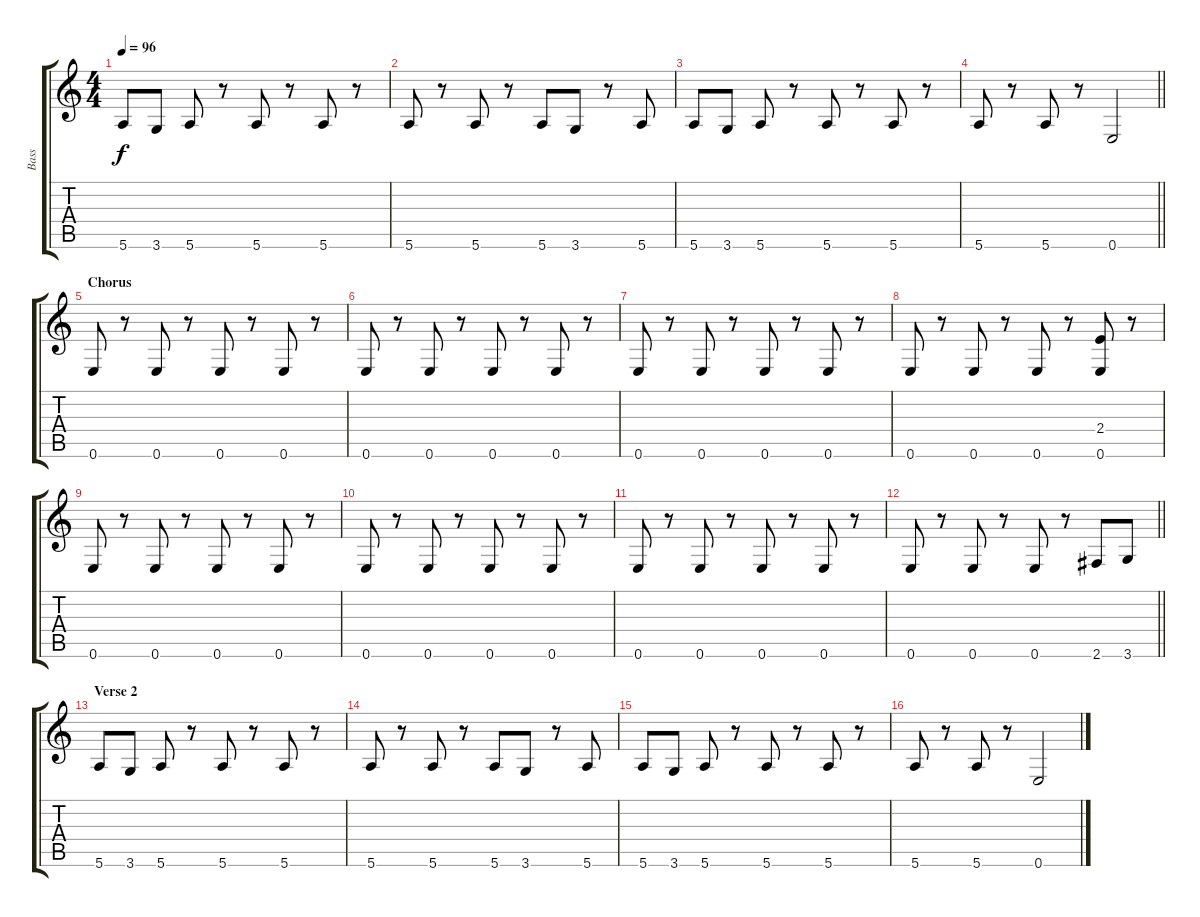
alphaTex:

\track ("Bass" "Bass") {instrument electricbassfinger}
\staff {score tabs}
\tuning (E4 B3 G3 D3 A2 E2) {hide}
\ts (4 4)
\tempo 96
\clef g2
\ks c
5.6.8{dy f} 3.6.8 5.6.8 r.8 5.6.8 r.8 5.6.8 r.8 |
5.6.8 r.8 5.6.8 r.8 5.6.8 3.6.8 r.8 5.6.8 |
5.6.8 3.6.8 5.6.8 r.8 5.6.8 r.8 5.6.8 r.8 |
\barLineRight lightlight
5.6.8 r.8 5.6.8 r.8 0.6.2 |
\section ("" "Chorus")
0.6.8 r.8 0.6.8 r.8 0.6.8 r.8 0.6.8 r.8 |
0.6.8 r.8 0.6.8 r.8 0.6.8 r.8 0.6.8 r.8 |
0.6.8 r.8 0.6.8 r.8 0.6.8 r.8 0.6.8 r.8 |
0.6.8 r.8 0.6.8 r.8 0.6.8 r.8 (2.4 0.6).8 r.8 |
0.6.8 r.8 0.6.8 r.8 0.6.8 r.8 0.6.8 r.8 |
0.6.8 r.8 0.6.8 r.8 0.6.8 r.8 0.6.8 r.8 |
0.6.8 r.8 0.6.8 r.8 0.6.8 r.8 0.6.8 r.8 |
\barLineRight lightlight
0.6.8 r.8 0.6.8 r.8 0.6.8 r.8 2.6.8 3.6.8 |
\section ("" "Verse 2")
5.6.8 3.6.8 5.6.8 r.8 5.6.8 r.8 5.6.8 r.8 |
5.6.8 r.8 5.6.8 r.8 5.6.8 3.6.8 r.8 5.6.8 |
5.6.8 3.6.8 5.6.8 r.8 5.6.8 r.8 5.6.8 r.8 |
5.6.8 r.8 5.6.8 r.8 0.6.2
